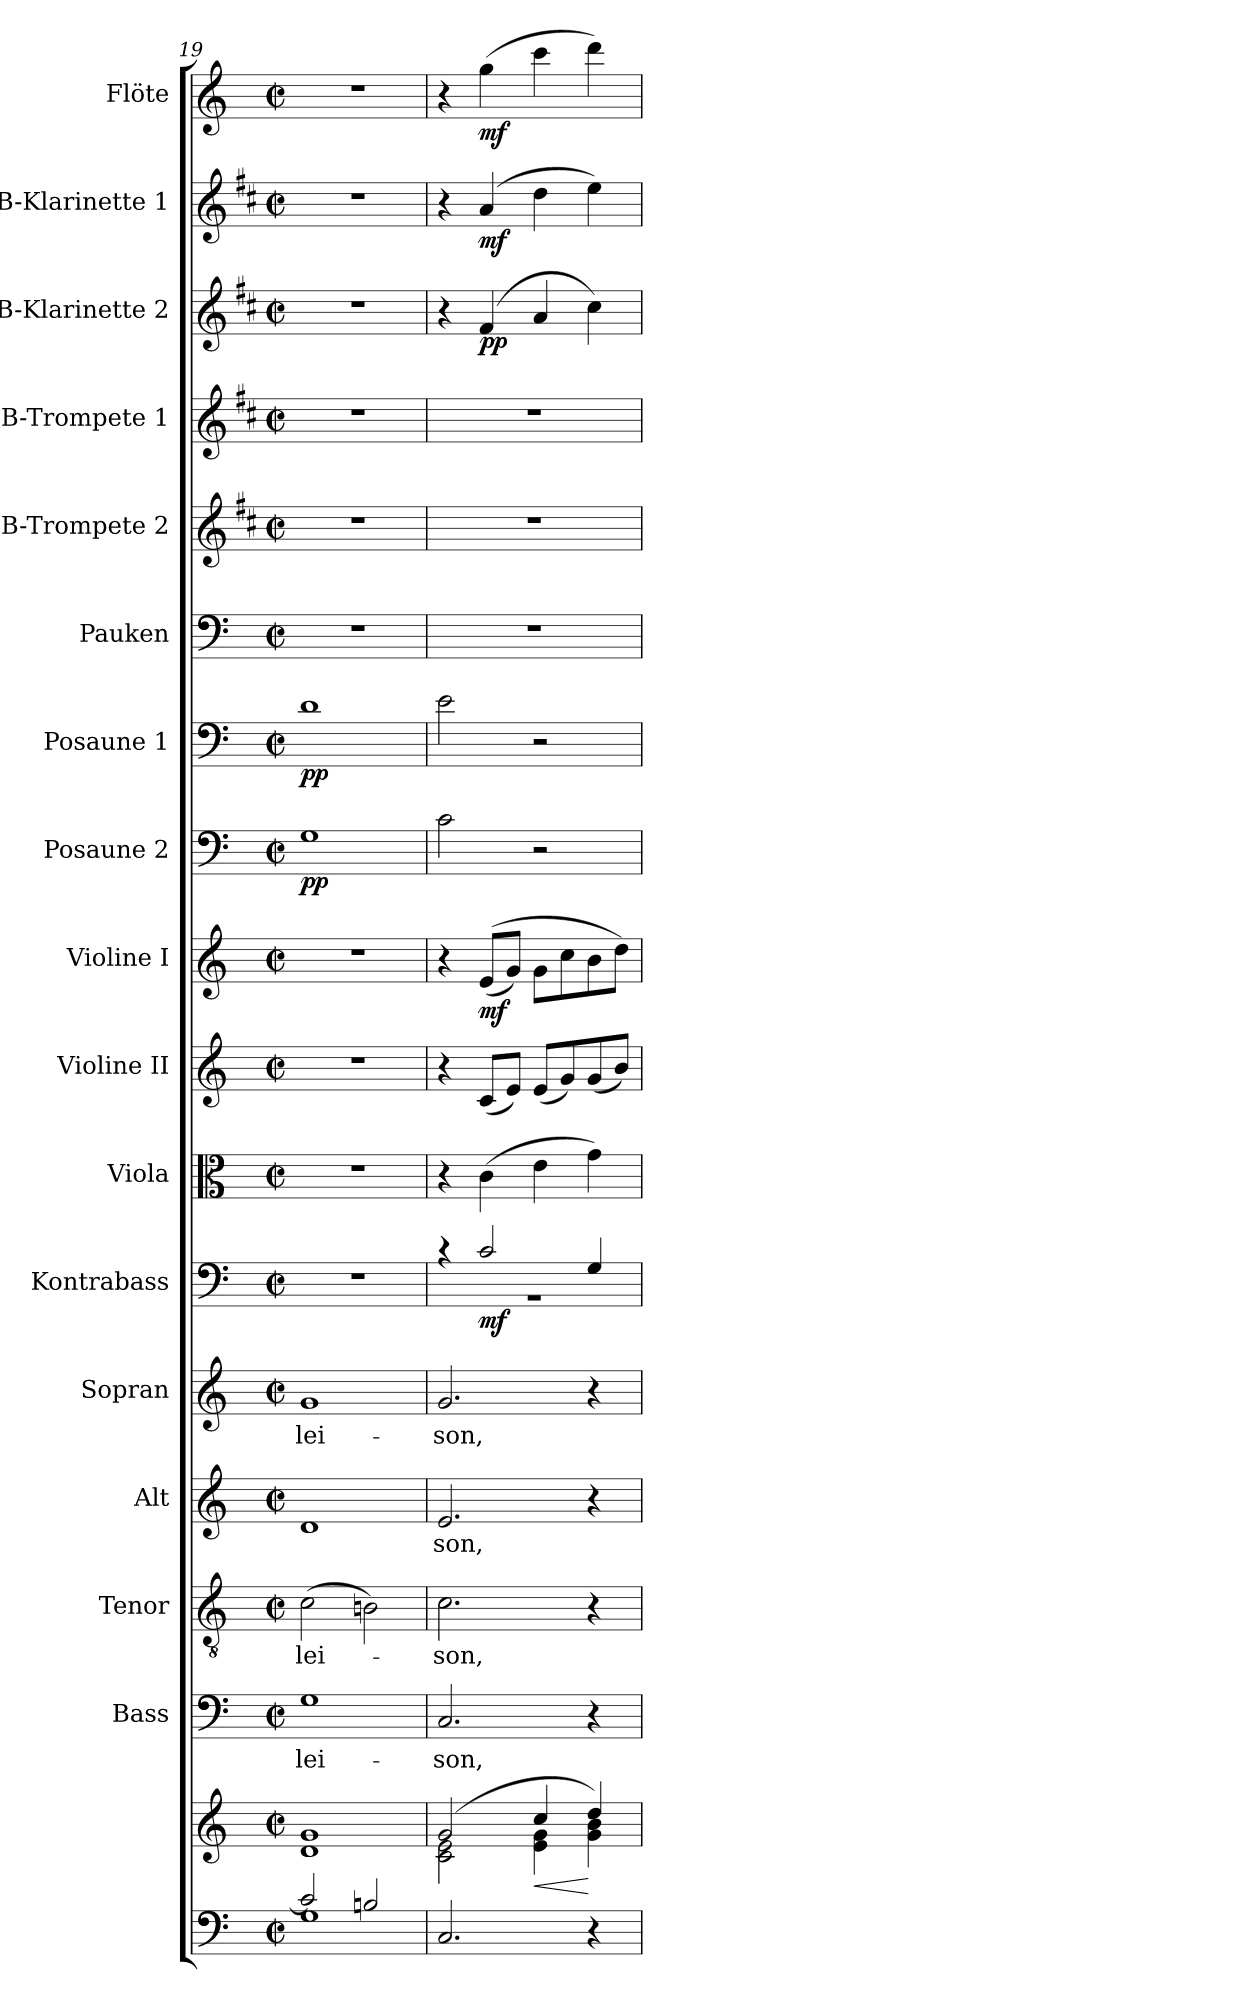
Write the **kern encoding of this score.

**kern	**kern	**dynam	**kern	**text	**kern	**text	**kern	**text	**kern	**text	**kern	**dynam	**kern	**kern	**kern	**dynam	**kern	**dynam	**kern	**dynam	**kern	**kern	**kern	**kern	**dynam	**kern	**dynam	**kern	**dynam
*part17	*part17	*part17	*part16	*part16	*part15	*part15	*part14	*part14	*part13	*part13	*part12	*part12	*part11	*part10	*part9	*part9	*part8	*part8	*part7	*part7	*part6	*part5	*part4	*part3	*part3	*part2	*part2	*part1	*part1
*staff18	*staff17	*staff17/18	*staff16	*staff16	*staff15	*staff15	*staff14	*staff14	*staff13	*staff13	*staff12	*staff12	*staff11	*staff10	*staff9	*staff9	*staff8	*staff8	*staff7	*staff7	*staff6	*staff5	*staff4	*staff3	*staff3	*staff2	*staff2	*staff1	*staff1
*	*	*	*I"Bass	*	*I"Tenor	*	*I"Alt	*	*I"Sopran	*	*I"Kontrabass	*	*I"Viola	*I"Violine II	*I"Violine I	*	*I"Posaune 2	*	*I"Posaune 1	*	*I"Pauken	*I"B-Trompete 2	*I"B-Trompete 1	*I"B-Klarinette 2	*	*I"B-Klarinette 1	*	*I"Flöte	*
*	*	*	*I'B.	*	*I'T.	*	*I'A.	*	*I'S.	*	*I'Kb.	*	*I'Vla.	*I'Vl. II	*I'Vl. I	*	*I'Pos. 2	*	*I'Pos. 1	*	*I'Pk.	*I'B Trp. 2	*I'B Trp. 1	*I'B Kl. 2	*	*I'B Kl. 1	*	*I'Fl.	*
!!LO:PB:g=z
*clefF4	*clefG2	*	*clefF4	*	*clefGv2	*	*clefG2	*	*clefG2	*	*clefF4	*	*clefC3	*clefG2	*clefG2	*	*clefF4	*	*clefF4	*	*clefF4	*clefG2	*clefG2	*clefG2	*	*clefG2	*	*clefG2	*
*	*	*	*	*	*	*	*	*	*	*	*ITrd7c12	*	*	*	*	*	*	*	*	*	*	*ITrd1c2	*ITrd1c2	*ITrd1c2	*	*ITrd1c2	*	*	*
*k[]	*k[]	*	*k[]	*	*k[]	*	*k[]	*	*k[]	*	*k[]	*	*k[]	*k[]	*k[]	*	*k[]	*	*k[]	*	*k[]	*k[]	*k[]	*k[]	*	*k[]	*	*k[]	*
*C:	*C:	*	*C:	*	*C:	*	*C:	*	*C:	*	*C:	*	*C:	*C:	*C:	*	*C:	*	*C:	*	*C:	*C:	*C:	*C:	*	*C:	*	*C:	*
*M2/2	*M2/2	*	*M2/2	*	*M2/2	*	*M2/2	*	*M2/2	*	*M2/2	*	*M2/2	*M2/2	*M2/2	*	*M2/2	*	*M2/2	*	*M2/2	*M2/2	*M2/2	*M2/2	*	*M2/2	*	*M2/2	*
*met(c|)	*met(c|)	*	*met(c|)	*	*met(c|)	*	*met(c|)	*	*met(c|)	*	*met(c|)	*	*met(c|)	*met(c|)	*met(c|)	*	*met(c|)	*	*met(c|)	*	*met(c|)	*met(c|)	*met(c|)	*met(c|)	*	*met(c|)	*	*met(c|)	*
=19	=19	=19	=19	=19	=19	=19	=19	=19	=19	=19	=19	=19	=19	=19	=19	=19	=19	=19	=19	=19	=19	=19	=19	=19	=19	=19	=19	=19	=19
*^	*^	*	*	*	*	*	*	*	*	*	*	*	*	*	*	*	*	*	*	*	*	*	*	*	*	*	*	*	*
!	!	!	!	!	!	!LO:LY:b	!	!LO:LY:b	!	!	!	!LO:LY:b	!	!	!	!	!	!	!	!LO:DY:b	!	!LO:DY:b	!	!	!	!	!	!	!	!	!
2c/]	1G	1g	1d	.	1G	-lei-	(>2c\	-lei-	1d	.	1g	-lei-	1r	.	1r	1r	1r	.	1G	pp	1d	pp	1r	1r	1r	1r	.	1r	.	1r	.
2Bn/	.	.	.	.	.	.	2Bn\)	.	.	.	.	.	.	.	.	.	.	.	.	.	.	.	.	.	.	.	.	.	.	.	.
*v	*v	*	*	*	*	*	*	*	*	*	*	*	*	*	*	*	*	*	*	*	*	*	*	*	*	*	*	*	*	*	*
=20	=20	=20	=20	=20	=20	=20	=20	=20	=20	=20	=20	=20	=20	=20	=20	=20	=20	=20	=20	=20	=20	=20	=20	=20	=20	=20	=20	=20	=20	=20
!	!	!	!	!	!LO:LY:b	!	!LO:LY:b	!	!LO:LY:b	!	!LO:LY:b	!	!	!	!	!	!	!	!	!	!	!	!	!	!	!	!	!	!	!
*	*	*	*	*	*	*	*	*	*	*	*	*^	*	*	*	*	*	*	*	*	*	*	*	*	*	*	*	*	*	*
2.C/	(2g/	2c\ 2e\	.	2.C/	-son,	2.c\	-son,	2.e/	-son,	2.g/	-son,	4rc	1rBB	.	4r	4r	4r	.	2c\	.	2e\	.	1r	1r	1r	4r	.	4r	.	4r	.
!	!	!	!	!	!	!	!	!	!	!	!	!	!	!LO:DY:b	!	!	!	!LO:DY:b	!	!	!	!	!	!	!	!	!LO:DY:b	!	!LO:DY:b	!	!LO:DY:b
.	.	.	.	.	.	.	.	.	.	.	.	2C/	.	mf	(>4c\	(<8c/L	(<(>8e/L	mf	.	.	.	.	.	.	.	(4e/	pp	(4g/	mf	(>4gg\	mf
.	.	.	.	.	.	.	.	.	.	.	.	.	.	.	.	8e/J)	8g/J)	.	.	.	.	.	.	.	.	.	.	.	.	.	.
!	!	!	!LO:HP:b	!	!	!	!	!	!	!	!	!	!	!	!	!	!	!	!	!	!	!	!	!	!	!	!	!	!	!	!
.	4cc/	4e\ 4g\	<	.	.	.	.	.	.	.	.	.	.	.	4e\	(<8e/L	8g\L	.	2r	.	2r	.	.	.	.	4g/	.	4cc\	.	4ccc\	.
.	.	.	.	.	.	.	.	.	.	.	.	.	.	.	.	8g/)	8cc\	.	.	.	.	.	.	.	.	.	.	.	.	.	.
4r	4dd/)	4g\ 4b\	[	4r	.	4r	.	4r	.	4r	.	4GG/	.	.	4g\)	(<8g/	8b\	.	.	.	.	.	.	.	.	4b\)	.	4dd\)	.	4ddd\)	.
.	.	.	.	.	.	.	.	.	.	.	.	.	.	.	.	8b/J)	8dd\J)	.	.	.	.	.	.	.	.	.	.	.	.	.	.
*	*v	*v	*	*	*	*	*	*	*	*	*	*v	*v	*	*	*	*	*	*	*	*	*	*	*	*	*	*	*	*	*	*
=	=	=	=	=	=	=	=	=	=	=	=	=	=	=	=	=	=	=	=	=	=	=	=	=	=	=	=	=	=
*-	*-	*-	*-	*-	*-	*-	*-	*-	*-	*-	*-	*-	*-	*-	*-	*-	*-	*-	*-	*-	*-	*-	*-	*-	*-	*-	*-	*-	*-
